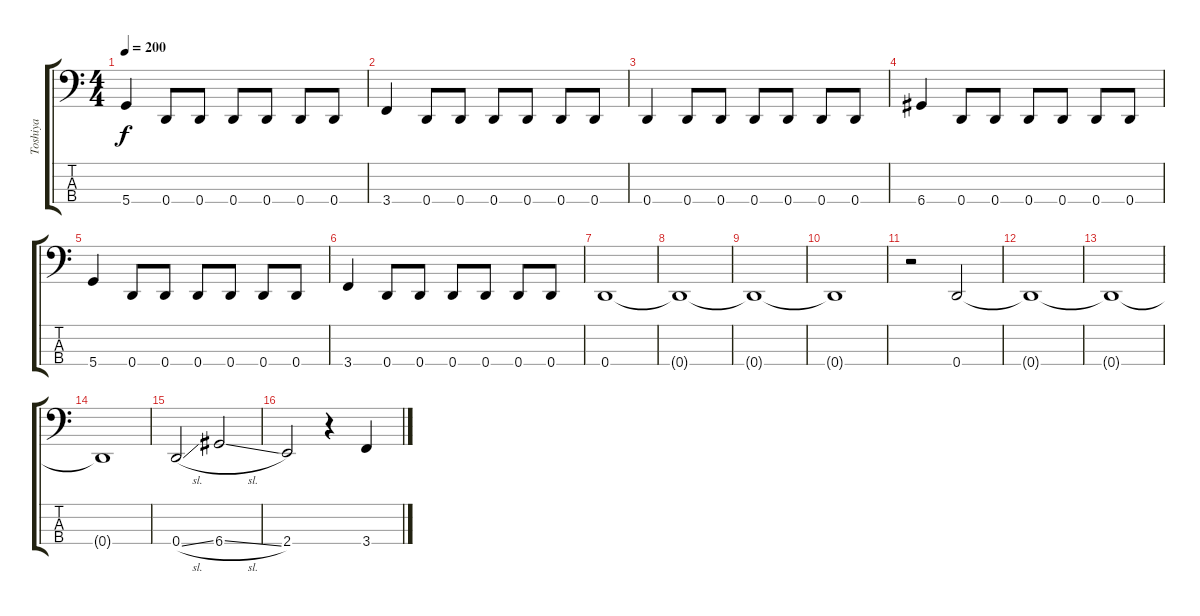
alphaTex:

\track ("Toshiya" "Toshiya") {instrument electricbasspick}
\staff {score tabs}
\tuning (G2 D2 A1 D1) {hide}
\ts (4 4)
\tempo 200
\clef f4
\ks c
5.4.4{dy f} 0.4.8 0.4.8 0.4.8 0.4.8 0.4.8 0.4.8 |
3.4.4 0.4.8 0.4.8 0.4.8 0.4.8 0.4.8 0.4.8 |
0.4.4 0.4.8 0.4.8 0.4.8 0.4.8 0.4.8 0.4.8 |
6.4.4 0.4.8 0.4.8 0.4.8 0.4.8 0.4.8 0.4.8 |
5.4.4 0.4.8 0.4.8 0.4.8 0.4.8 0.4.8 0.4.8 |
3.4.4 0.4.8 0.4.8 0.4.8 0.4.8 0.4.8 0.4.8 |
0.4.1 |
0.4{t}.1 |
0.4{t}.1 |
0.4{t}.1 |
r.2 0.4.2 |
0.4{t}.1 |
0.4{t}.1 |
0.4{t}.1 |
0.4{sl}.2 6.4{sl}.2 |
2.4.2 r.4 3.4.4
